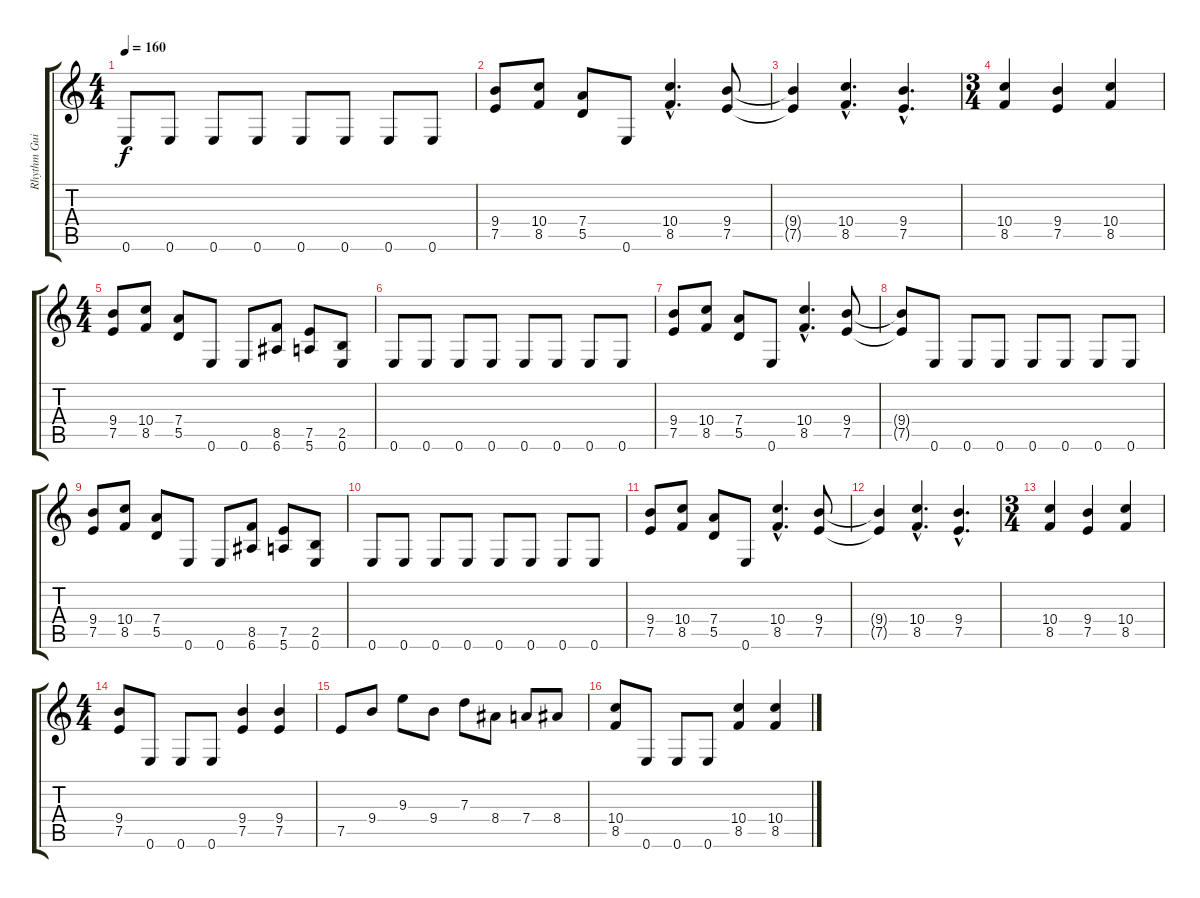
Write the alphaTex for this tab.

\track ("Rhythm Guitar" "Rhythm Gui") {instrument distortionguitar}
\staff {score tabs}
\tuning (E4 B3 G3 D3 A2 E2) {hide}
\ts (4 4)
\tempo 160
\clef g2
\ks c
0.6.8{dy f} 0.6.8 0.6.8 0.6.8 0.6.8 0.6.8 0.6.8 0.6.8 |
(9.4 7.5).8 (10.4 8.5).8 (7.4 5.5).8 0.6.8 (10.4{hac} 8.5{hac}).4{d} (9.4 7.5).8 |
(9.4{t} 7.5{t}).4 (10.4{hac} 8.5{hac}).4{d} (9.4{hac} 7.5{hac}).4{d} |
\ts (3 4)
(10.4 8.5).4 (9.4 7.5).4 (10.4 8.5).4 |
\ts (4 4)
(9.4 7.5).8 (10.4 8.5).8 (7.4 5.5).8 0.6.8 0.6.8 (8.5 6.6).8 (7.5 5.6).8 (2.5 0.6).8 |
0.6.8 0.6.8 0.6.8 0.6.8 0.6.8 0.6.8 0.6.8 0.6.8 |
(9.4 7.5).8 (10.4 8.5).8 (7.4 5.5).8 0.6.8 (10.4{hac} 8.5{hac}).4{d} (9.4 7.5).8 |
(9.4{t} 7.5{t}).8 0.6.8 0.6.8 0.6.8 0.6.8 0.6.8 0.6.8 0.6.8 |
(9.4 7.5).8 (10.4 8.5).8 (7.4 5.5).8 0.6.8 0.6.8 (8.5 6.6).8 (7.5 5.6).8 (2.5 0.6).8 |
0.6.8 0.6.8 0.6.8 0.6.8 0.6.8 0.6.8 0.6.8 0.6.8 |
(9.4 7.5).8 (10.4 8.5).8 (7.4 5.5).8 0.6.8 (10.4{hac} 8.5{hac}).4{d} (9.4 7.5).8 |
(9.4{t} 7.5{t}).4 (10.4{hac} 8.5{hac}).4{d} (9.4{hac} 7.5{hac}).4{d} |
\ts (3 4)
(10.4 8.5).4 (9.4 7.5).4 (10.4 8.5).4 |
\ts (4 4)
(9.4 7.5).8 0.6.8 0.6.8 0.6.8 (9.4 7.5).4 (9.4 7.5).4 |
7.5.8 9.4.8 9.3.8 9.4.8 7.3.8 8.4.8 7.4.8 8.4.8 |
(10.4 8.5).8 0.6.8 0.6.8 0.6.8 (10.4 8.5).4 (10.4 8.5).4
